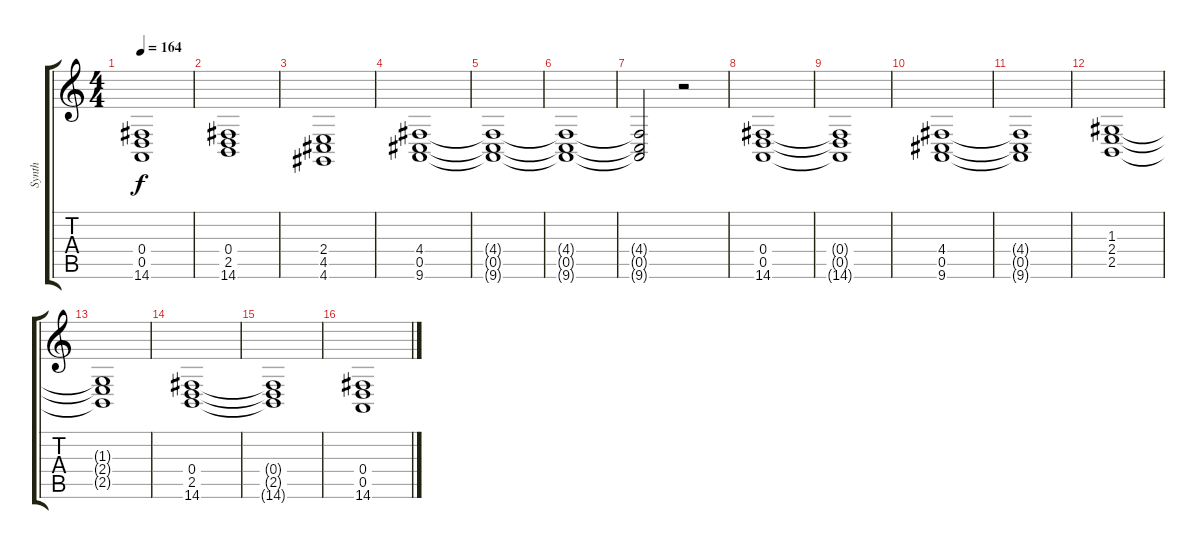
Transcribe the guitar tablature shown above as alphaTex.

\track ("Synth" "Synth") {instrument synthstrings1}
\staff {score tabs}
\tuning (E4 B3 G3 D3 A2 E2) {hide}
\ts (4 4)
\tempo 164
\clef g2
\ks c
(0.4{t} 0.5{t} 14.6{t}).1{dy f} |
(0.4 2.5 14.6).1 |
(2.4 4.5 4.6).1 |
(4.4 0.5 9.6).1 |
(4.4{t} 0.5{t} 9.6{t}).1 |
(4.4{t} 0.5{t} 9.6{t}).1 |
(4.4{t} 0.5{t} 9.6{t}).2 r.2 |
(0.4 0.5 14.6).1 |
(0.4{t} 0.5{t} 14.6{t}).1 |
(4.4 0.5 9.6).1 |
(4.4{t} 0.5{t} 9.6{t}).1 |
(1.3 2.4 2.5).1 |
(1.3{t} 2.4{t} 2.5{t}).1 |
(0.4 2.5 14.6).1 |
(0.4{t} 2.5{t} 14.6{t}).1 |
(0.4 0.5 14.6).1
